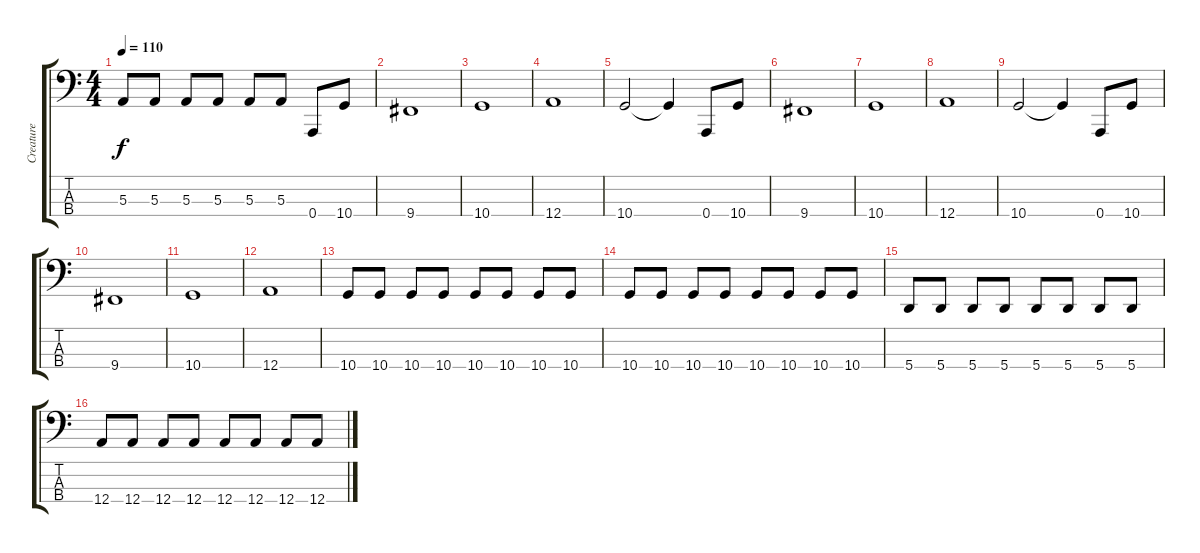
\track ("Creature" "Creature") {instrument electricbasspick}
\staff {score tabs}
\tuning (D2 A1 E1 A0) {hide}
\ts (4 4)
\tempo 110
\clef f4
\ks c
5.3.8{dy f} 5.3.8 5.3.8 5.3.8 5.3.8 5.3.8 0.4.8 10.4.8 |
9.4.1 |
10.4.1 |
12.4.1 |
10.4.2 10.4{t}.4 0.4.8 10.4.8 |
9.4.1 |
10.4.1 |
12.4.1 |
10.4.2 10.4{t}.4 0.4.8 10.4.8 |
9.4.1 |
10.4.1 |
12.4.1 |
10.4.8 10.4.8 10.4.8 10.4.8 10.4.8 10.4.8 10.4.8 10.4.8 |
10.4.8 10.4.8 10.4.8 10.4.8 10.4.8 10.4.8 10.4.8 10.4.8 |
5.4.8 5.4.8 5.4.8 5.4.8 5.4.8 5.4.8 5.4.8 5.4.8 |
12.4.8 12.4.8 12.4.8 12.4.8 12.4.8 12.4.8 12.4.8 12.4.8
